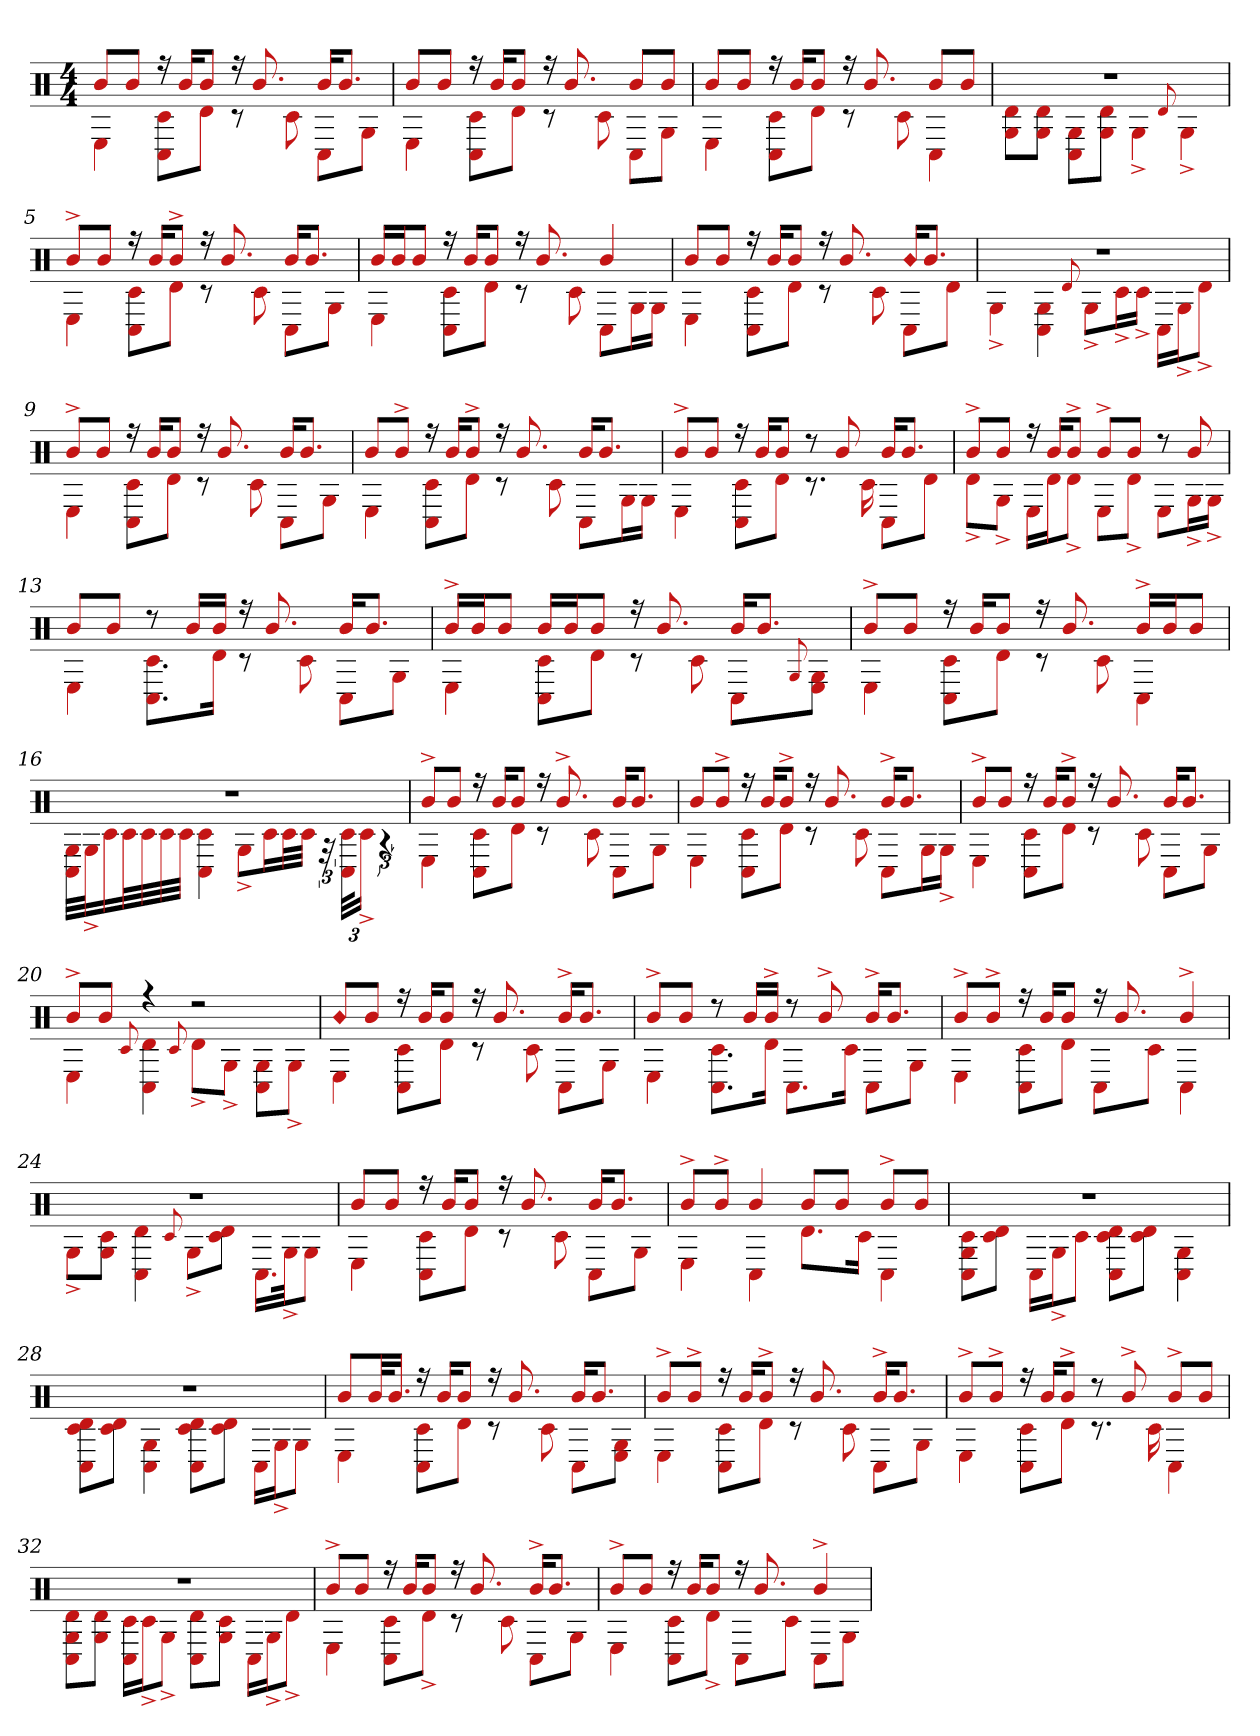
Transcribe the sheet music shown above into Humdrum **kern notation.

**kern
*part1
*staff1
*clefX
*k[]
*M4/4
=1
*^
8bL	4E
8bJ	.
16r	8C# 8c#L
16bKL	.
8bJ	8dJ
16r	8r
8.b	.
.	8c#
16bKL	8C#L
8.bJ	.
.	8GJ
=2	=2
8bL	4E
8bJ	.
16r	8C# 8c#L
16bKL	.
8bJ	8dJ
16r	8r
8.b	.
.	8c#
8bL	8C#L
8bJ	8GJ
=3	=3
8bL	4E
8bJ	.
16r	8c# 8C#L
16bKL	.
8bJ	8dJ
16r	8r
8.b	.
.	8c#
8bL	4C#
8bJ	.
=4	=4
1r	8d 8GL
.	8G 8dJ
.	8G 8C#L
.	8G 8dJ
.	4G^
.	8qqd
.	4G^
=5	=5
8b^L	4E
8bJ	.
16r	8c# 8C#L
16bKL	.
8b^J	8dJ
16r	8r
8.b	.
.	8c#
16bKL	8C#L
8.bJ	.
.	8GJ
=6	=6
16bLL	4E
16bJ	.
8bJ	.
16r	8c# 8C#L
16bKL	.
8bJ	8dJ
16r	8r
8.b	.
.	8c#
4b	8C#L
.	16GL
.	16GJJ
=7	=7
8bL	4E
8bJ	.
16r	8C# 8c#L
16bKL	.
8bJ	8dJ
16r	8r
8.b	.
.	8c#
!LO:N:head=diamond	!
16bKL	8C#L
8.bJ	.
.	8dJ
=8	=8
1r	4G^
.	4C# 4G
.	8qqd
.	8G^L
.	16c#^L
.	16c#^JJ
.	16C#LL
.	16G^J
.	8d^J
=9	=9
8b^L	4E
8bJ	.
16r	8C# 8c#L
16bKL	.
8bJ	8dJ
16r	8r
8.b	.
.	8c#
16bKL	8C#L
8.bJ	.
.	8GJ
=10	=10
8bL	4E
8b^J	.
16r	8C# 8c#L
16bKL	.
8b^J	8dJ
16r	8r
8.b	.
.	8c#
16bKL	8C#L
8.bJ	.
.	16GL
.	16GJJ
=11	=11
8b^L	4E
8bJ	.
16r	8C# 8c#L
16bKL	.
8bJ	8dJ
8r	8.r
8b	.
.	16c#
16bKL	8C#L
8.bJ	.
.	8dJ
=12	=12
8b^L	8d^L
8bJ	8G^J
16r	16ELL
16bKL	16dJ
8b^J	8d^J
8b^L	8EL
8bJ	8d^J
8r	8EL
8b	16G^L
.	16G^JJ
=13	=13
8bL	4E
8bJ	.
8r	8.C# 8.c#L
16bLL	.
16bJJ	16dJk
16r	8r
8.b	.
.	8c#
16bKL	8C#L
8.bJ	.
.	8GJ
=14	=14
16b^LL	4E
16bJ	.
8bJ	.
16bLL	8C# 8c#L
16bJ	.
8bJ	8dJ
16r	8r
8.b	.
.	8c#
16bKL	8C#L
8.bJ	.
.	8qqG
.	8E 8GJ
=15	=15
8b^L	4E
8bJ	.
16r	8C# 8c#L
16bKL	.
8bJ	8dJ
16r	8r
8.b	.
.	8c#
16b^LL	4C#
16bJ	.
8bJ	.
=16	=16
1r	32C# 32GLLL
.	32G^J
.	16c#
.	32c#L
.	32c#
.	32c#
.	32c#JJJ
.	4c# 4C#
.	8G^L
.	16c#L
.	32c#L
.	32c#JJJ
.	48r
.	48C# 48c#KLL
.	24c#^JJ
.	6r
=17	=17
8b^L	4E
8bJ	.
16r	8c# 8C#L
16bKL	.
8bJ	8dJ
16r	8r
8.b^	.
.	8c#
16bKL	8C#L
8.bJ	.
.	8GJ
=18	=18
8bL	4E
8b^J	.
16r	8C# 8c#L
16bKL	.
8b^J	8dJ
16r	8r
8.b	.
.	8c#
16b^KL	8C#L
8.bJ	.
.	16GL
.	16G^JJ
=19	=19
8b^L	4E
8bJ	.
16r	8c# 8C#L
16bKL	.
8b^J	8dJ
16r	8r
8.b	.
.	8c#
16bKL	8C#L
8.bJ	.
.	8GJ
=20	=20
8b^L	4E
8bJ	.
.	8qqc#
4r	4C# 4d
.	8qqc#
2r	8d^L
.	8G^J
.	8C# 8GL
.	8G^J
=21	=21
!LO:N:head=diamond	!
8bL	4E
8bJ	.
16r	8C# 8c#L
16bKL	.
8bJ	8dJ
16r	8r
8.b	.
.	8c#
16b^KL	8C#L
8.bJ	.
.	8GJ
=22	=22
8b^L	4E
8bJ	.
8r	8.C# 8.c#L
16bLL	.
16b^JJ	16dJk
8r	8.C#L
8b^	.
.	16c#Jk
16b^KL	8C#L
8.bJ	.
.	8GJ
=23	=23
8b^L	4E
8b^J	.
16r	8c# 8C#L
16bKL	.
8bJ	8dJ
16r	8C#L
8.b	.
.	8c#J
4b^	4C#
=24	=24
1r	8G^L
.	8G 8c#J
.	4C# 4d
.	8qqc#
.	8G^L
.	8d 8c#J
.	16.C#LL
.	32G^Jk
.	8GJ
=25	=25
8bL	4E
8bJ	.
16r	8C# 8c#L
16bKL	.
8bJ	8dJ
16r	8r
8.b	.
.	8c#
16bKL	8C#L
8.bJ	.
.	8GJ
=26	=26
8b^L	4E
8b^J	.
4b	4C#
8bL	8.dL
8bJ	.
.	16c#Jk
8b^L	4C#
8bJ	.
=27	=27
1r	8C# 8G 8c#L
.	8d 8c#J
.	16C#LL
.	16G^J
.	8c#J
.	8C# 8d 8c#L
.	8d 8c#J
.	4C# 4G
=28	=28
1r	8c# 8C# 8dL
.	8d 8c#J
.	4C# 4G
.	8C# 8d 8c#L
.	8d 8c#J
.	16C#LL
.	16G^J
.	8GJ
=29	=29
8bL	4E
32bkL	.
16.bJJ	.
16r	8C# 8c#L
16bKL	.
8bJ	8dJ
16r	8r
8.b	.
.	8c#
16bKL	8C#L
8.bJ	.
.	8E 8GJ
=30	=30
8b^L	4E
8b^J	.
16r	8C# 8c#L
16bKL	.
8b^J	8dJ
16r	8r
8.b	.
.	8c#
16b^KL	8C#L
8.bJ	.
.	8GJ
=31	=31
8b^L	4E
8b^J	.
16r	8C# 8c#L
16bKL	.
8b^J	8dJ
8r	8.r
8b^	.
.	16c#
8b^L	4C#
8bJ	.
=32	=32
1r	8C# 8G 8dL
.	8G 8dJ
.	16C# 16c#LL
.	16c#^J
.	8G^J
.	8C# 8dL
.	8G 8c#J
.	16C#LL
.	16G^J
.	8d^J
=33	=33
8b^L	4E
8bJ	.
16r	8C# 8c#L
16bKL	.
8bJ	8d^J
16r	8r
8.b	.
.	8c#
16b^KL	8C#L
8.bJ	.
.	8GJ
=34	=34
8b^L	4E
8bJ	.
16r	8C# 8c#L
16bKL	.
8bJ	8d^J
16r	8C#L
8.b	.
.	8c#J
4b^	8C#L
.	8GJ
*v	*v
=
*-
